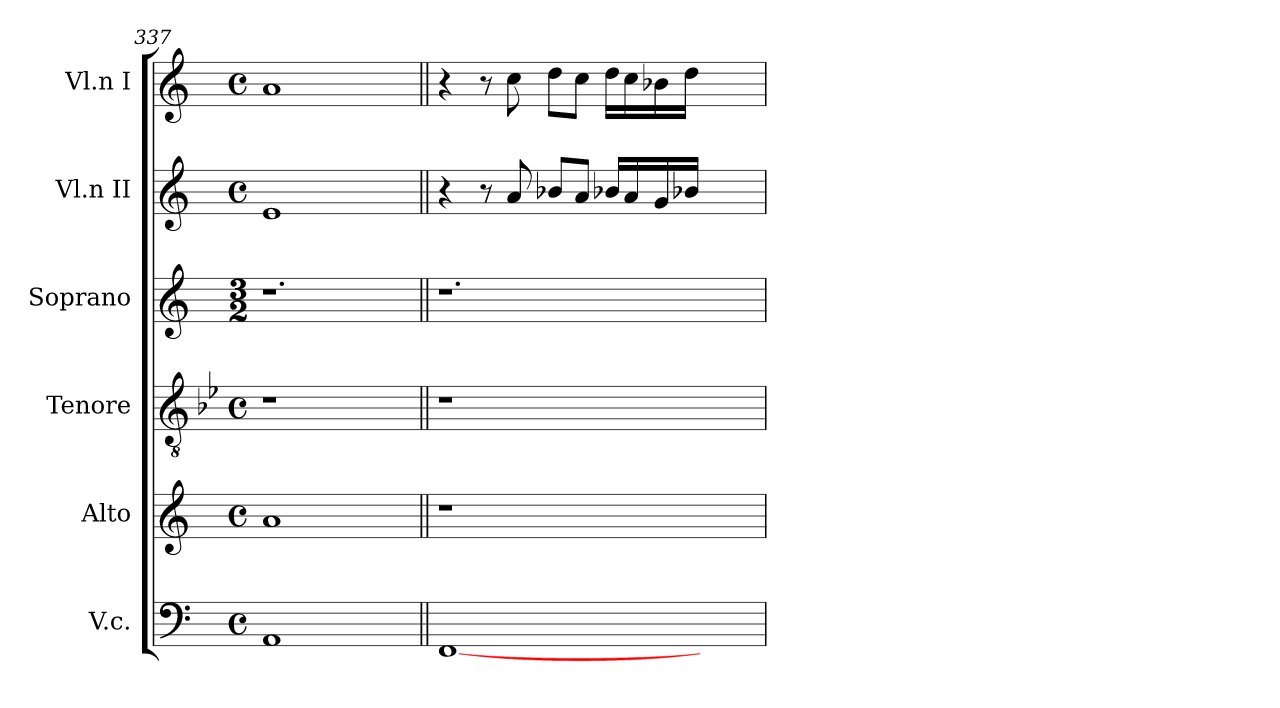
**kern	**kern	**kern	**kern	**kern	**kern
*part6	*part5	*part4	*part3	*part2	*part1
*staff6	*staff5	*staff4	*staff3	*staff2	*staff1
*I"V.c.	*I"Alto	*I"Tenore	*I"Soprano	*I"Vl.n II	*I"Vl.n I
*I'V.c.	*I'Alto	*I'Tenore	*I'Soprano	*I'Vl.n II	*I'Vl.n I
*clefF4	*clefG2	*clefGv2	*clefG2	*clefG2	*clefG2
*k[]	*k[]	*k[b-e-]	*k[]	*k[]	*k[]
*C:	*C:	*B-:	*C:	*C:	*C:
*M4/4	*M4/4	*M4/4	*M3/2	*M4/4	*M4/4
*met(c)	*met(c)	*met(c)	*	*met(c)	*met(c)
=337	=337	=337	=337	=337	=337
1AA	1a	1r	1.r	1e	1a
2ryy	2ryy	2ryy	.	2ryy	2ryy
=338||	=338||	=338||	=338||	=338||	=338||
[<1FF	1r	1r	1.r	4r	4r
.	.	.	.	8r	8r
.	.	.	.	8a/	8cc\
.	.	.	.	8b-X/L	8dd\L
.	.	.	.	8a/J	8cc\J
.	.	.	.	16b-X/LL	16dd\LL
.	.	.	.	16a/	16cc\
.	.	.	.	16g/	16b-X\
.	.	.	.	16b-X/JJ	16dd\JJ
2ryy	2ryy	2ryy	.	2ryy	2ryy
=	=	=	=	=	=
*-	*-	*-	*-	*-	*-
